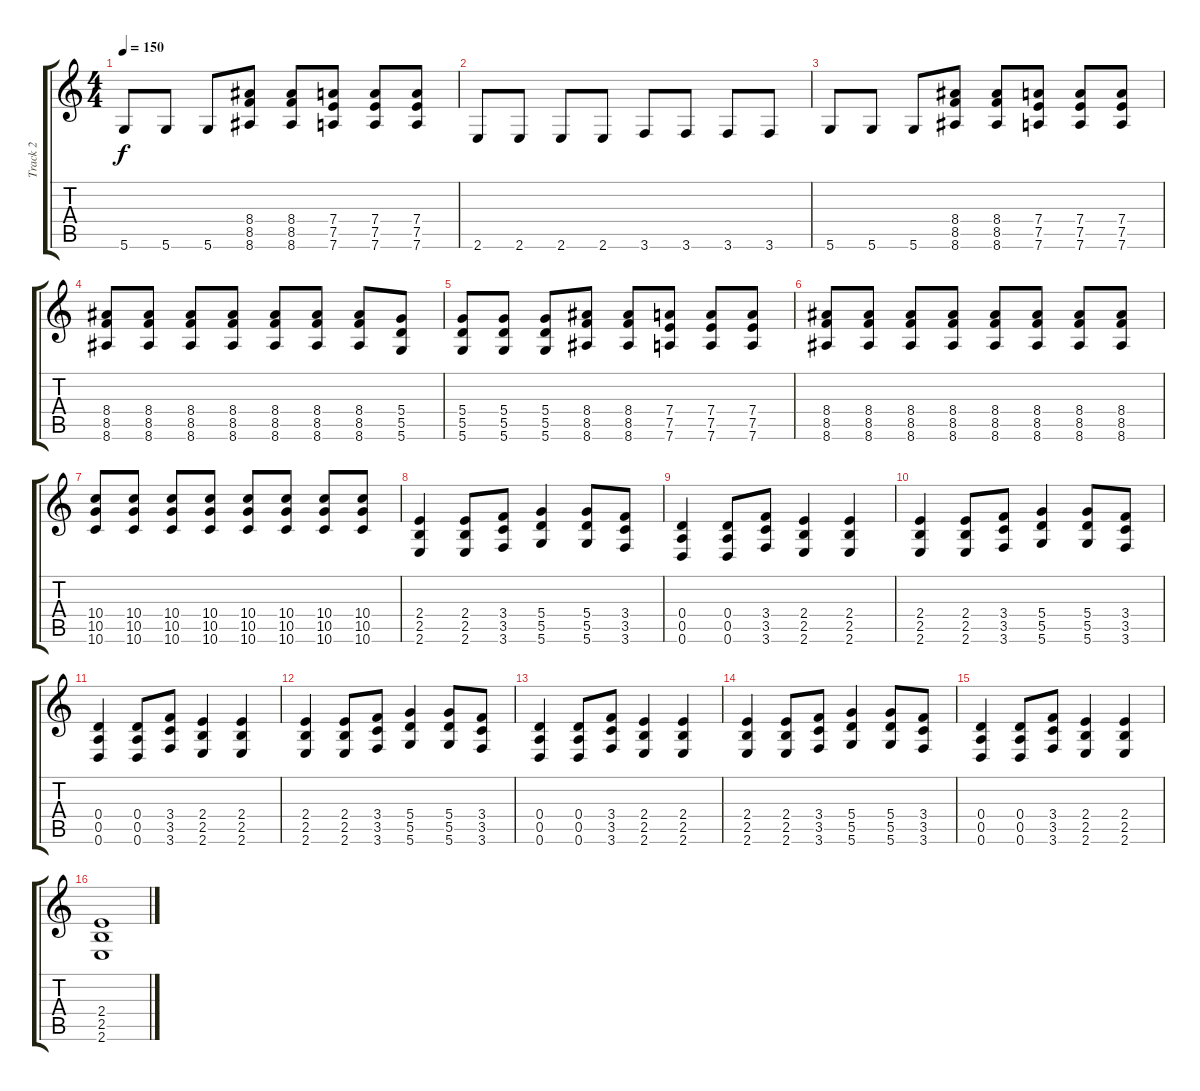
\track ("Track 2" "Track 2") {instrument distortionguitar}
\staff {score tabs}
\tuning (E4 B3 G3 D3 A2 D2) {hide}
\ts (4 4)
\tempo 150
\clef g2
\ks c
5.6.8{dy f} 5.6.8 5.6.8 (8.4 8.5 8.6).8 (8.4 8.5 8.6).8 (7.4 7.5 7.6).8 (7.4 7.5 7.6).8 (7.4 7.5 7.6).8 |
2.6.8 2.6.8 2.6.8 2.6.8 3.6.8 3.6.8 3.6.8 3.6.8 |
5.6.8 5.6.8 5.6.8 (8.4 8.5 8.6).8 (8.4 8.5 8.6).8 (7.4 7.5 7.6).8 (7.4 7.5 7.6).8 (7.4 7.5 7.6).8 |
(8.4 8.5 8.6).8 (8.4 8.5 8.6).8 (8.4 8.5 8.6).8 (8.4 8.5 8.6).8 (8.4 8.5 8.6).8 (8.4 8.5 8.6).8 (8.4 8.5 8.6).8 (5.4 5.5 5.6).8 |
(5.4 5.5 5.6).8 (5.4 5.5 5.6).8 (5.4 5.5 5.6).8 (8.4 8.5 8.6).8 (8.4 8.5 8.6).8 (7.4 7.5 7.6).8 (7.4 7.5 7.6).8 (7.4 7.5 7.6).8 |
(8.4 8.5 8.6).8 (8.4 8.5 8.6).8 (8.4 8.5 8.6).8 (8.4 8.5 8.6).8 (8.4 8.5 8.6).8 (8.4 8.5 8.6).8 (8.4 8.5 8.6).8 (8.4 8.5 8.6).8 |
(10.4 10.5 10.6).8 (10.4 10.5 10.6).8 (10.4 10.5 10.6).8 (10.4 10.5 10.6).8 (10.4 10.5 10.6).8 (10.4 10.5 10.6).8 (10.4 10.5 10.6).8 (10.4 10.5 10.6).8 |
(2.4 2.5 2.6).4 (2.4 2.5 2.6).8 (3.4 3.5 3.6).8 (5.4 5.5 5.6).4 (5.4 5.5 5.6).8 (3.4 3.5 3.6).8 |
(0.4 0.5 0.6).4 (0.4 0.5 0.6).8 (3.4 3.5 3.6).8 (2.4 2.5 2.6).4 (2.4 2.5 2.6).4 |
(2.4 2.5 2.6).4 (2.4 2.5 2.6).8 (3.4 3.5 3.6).8 (5.4 5.5 5.6).4 (5.4 5.5 5.6).8 (3.4 3.5 3.6).8 |
(0.4 0.5 0.6).4 (0.4 0.5 0.6).8 (3.4 3.5 3.6).8 (2.4 2.5 2.6).4 (2.4 2.5 2.6).4 |
(2.4 2.5 2.6).4 (2.4 2.5 2.6).8 (3.4 3.5 3.6).8 (5.4 5.5 5.6).4 (5.4 5.5 5.6).8 (3.4 3.5 3.6).8 |
(0.4 0.5 0.6).4 (0.4 0.5 0.6).8 (3.4 3.5 3.6).8 (2.4 2.5 2.6).4 (2.4 2.5 2.6).4 |
(2.4 2.5 2.6).4 (2.4 2.5 2.6).8 (3.4 3.5 3.6).8 (5.4 5.5 5.6).4 (5.4 5.5 5.6).8 (3.4 3.5 3.6).8 |
(0.4 0.5 0.6).4 (0.4 0.5 0.6).8 (3.4 3.5 3.6).8 (2.4 2.5 2.6).4 (2.4 2.5 2.6).4 |
(2.4 2.5 2.6).1
